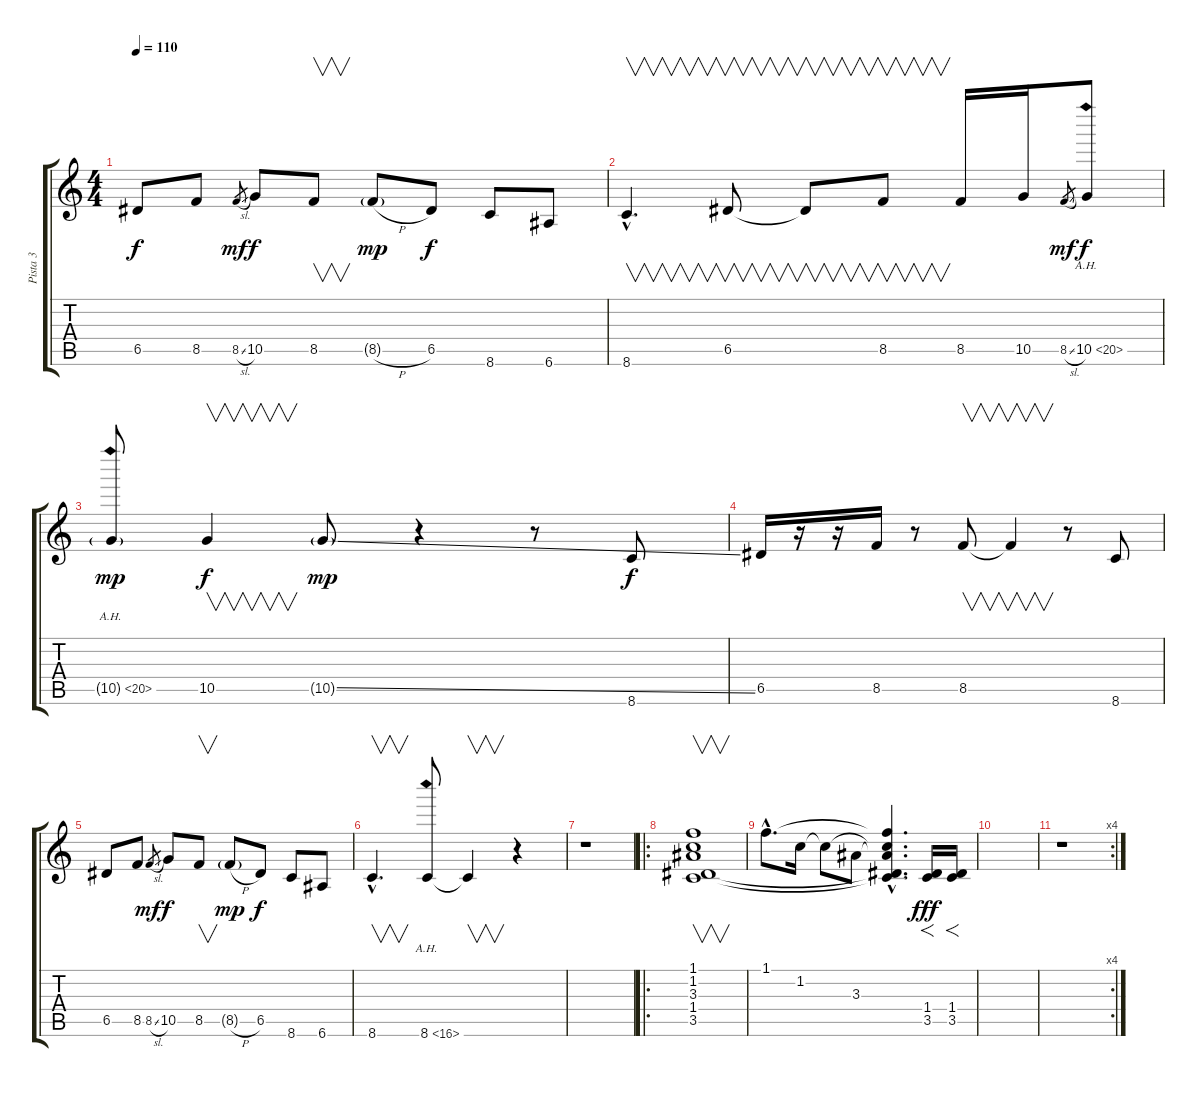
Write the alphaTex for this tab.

\track ("Pista 3" "Pista 3") {instrument distortionguitar}
\staff {score tabs}
\tuning (E4 B3 G3 D3 A2 E2) {hide}
\ts (4 4)
\tempo 110
\clef g2
\ks c
6.5.8{dy f} 8.5.8 8.5{sl}.8{gr dy mf} 10.5.8{dy f} 8.5.8{v} 8.5{h g}.8{dy mp} 6.5.8{dy f} 8.6.8 6.6.8 |
8.6{hac}.4{v d} 6.5.8{v} 6.5{t}.8{v} 8.5.8{v} 8.5.16 10.5.16 8.5{sl}.8{gr dy mf} 10.5{ah 10}.8{dy f} |
10.5{ah 10 g}.8{dy mp} 10.5.4{v dy f} 10.5{ss g}.8{dy mp} r.4 r.8 8.6.8{dy f} |
6.5.16 r.16 r.16 8.5.16 r.8 8.5.8{v} 8.5{t}.4{v} r.8 8.6.8 |
6.5.8 8.5.8 8.5{sl}.8{gr dy mf} 10.5.8{dy f} 8.5.8{v} 8.5{h g}.8{dy mp} 6.5.8{dy f} 8.6.8 6.6.8 |
8.6{hac}.4{v d} 8.6{ah 8}.8 8.6{t}.4{v} r.4 |
r.1 |
\ro
(1.1 1.2 3.3 1.4 3.5).1{v} |
1.1{hac}.8{d} 1.2.16 1.2{t}.8 3.3.8 (1.1{hac t} 1.2{hac t} 3.3{hac t} 1.4{hac t} 3.5{hac t}).4{d} (1.4 3.5).16{f dy fff} (1.4 3.5).16{f} |
|
\rc 4
r.1
